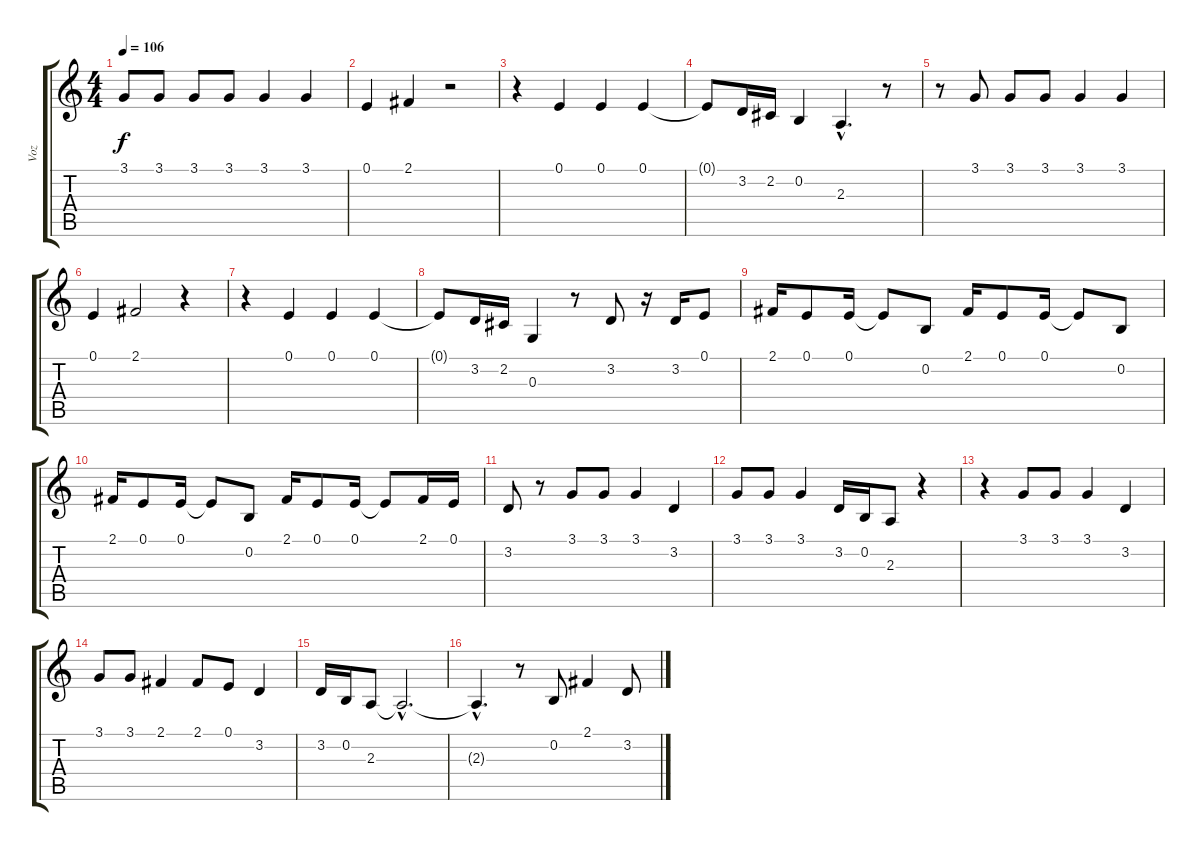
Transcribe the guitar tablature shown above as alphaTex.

\track ("Voz" "Voz") {instrument drawbarorgan}
\staff {score tabs}
\tuning (E4 B3 G3 D3 A2 E2) {hide}
\ts (4 4)
\tempo 106
\clef g2
\ks c
3.1.8{dy f} 3.1.8 3.1.8 3.1.8 3.1.4 3.1.4 |
0.1.4 2.1.4 r.2 |
r.4 0.1.4 0.1.4 0.1.4 |
0.1{t}.8 3.2.16 2.2.16 0.2.4 2.3{hac}.4{d} r.8 |
r.8 3.1.8 3.1.8 3.1.8 3.1.4 3.1.4 |
0.1.4 2.1.2 r.4 |
r.4 0.1.4 0.1.4 0.1.4 |
0.1{t}.8 3.2.16 2.2.16 0.3.4 r.8 3.2.8 r.16 3.2.16 0.1.8 |
2.1.16 0.1.8 0.1.16 0.1{t}.8 0.2.8 2.1.16 0.1.8 0.1.16 0.1{t}.8 0.2.8 |
2.1.16 0.1.8 0.1.16 0.1{t}.8 0.2.8 2.1.16 0.1.8 0.1.16 0.1{t}.8 2.1.16 0.1.16 |
3.2.8 r.8 3.1.8 3.1.8 3.1.4 3.2.4 |
3.1.8 3.1.8 3.1.4 3.2.16 0.2.16 2.3.8 r.4 |
r.4 3.1.8 3.1.8 3.1.4 3.2.4 |
3.1.8 3.1.8 2.1.4 2.1.8 0.1.8 3.2.4 |
3.2.16 0.2.16 2.3.8 2.3{hac t}.2{d} |
2.3{hac t}.4{d} r.8 0.2.8 2.1.4 3.2.8
